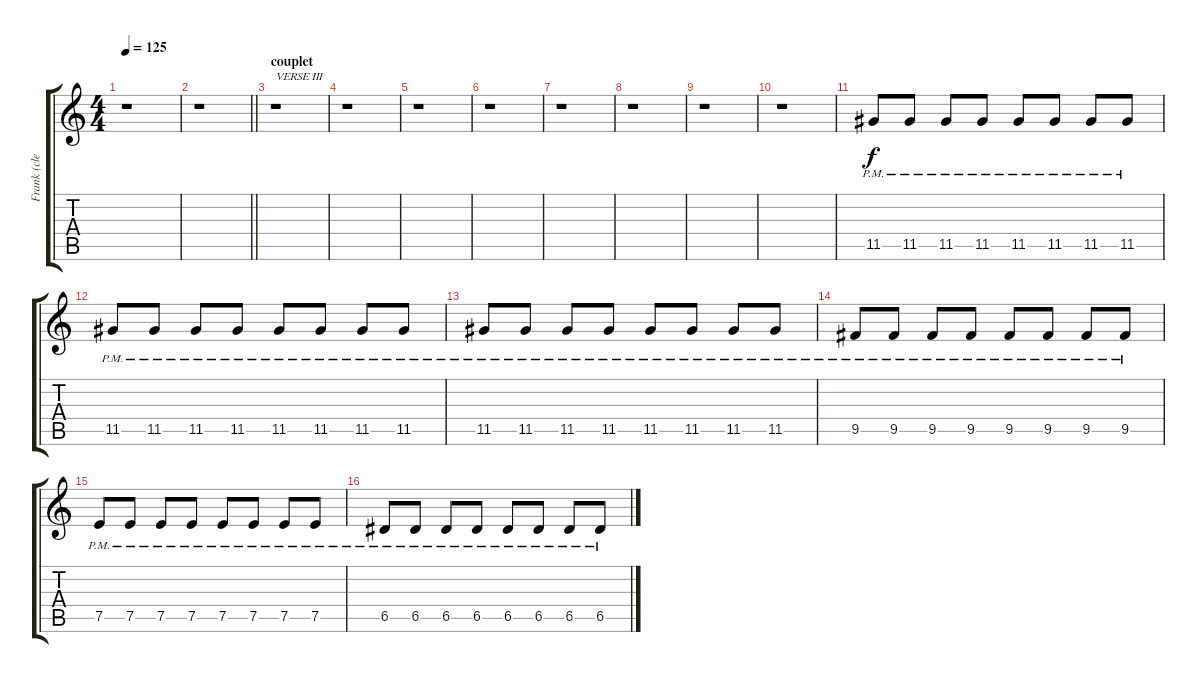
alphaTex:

\track ("Frank (clean)" "Frank (cle") {instrument electricguitarmuted}
\staff {score tabs}
\tuning (E4 B3 G3 D3 A2 E2) {hide}
\ts (4 4)
\tempo 125
\clef g2
\ks c
r.1{dy f} |
\barLineRight lightlight
r.1 |
\section ("" "couplet")
r.1{txt "VERSE III"} |
r.1 |
r.1 |
r.1 |
r.1 |
r.1 |
r.1 |
r.1 |
11.5{pm}.8 11.5{pm}.8 11.5{pm}.8 11.5{pm}.8 11.5{pm}.8 11.5{pm}.8 11.5{pm}.8 11.5{pm}.8 |
11.5{pm}.8 11.5{pm}.8 11.5{pm}.8 11.5{pm}.8 11.5{pm}.8 11.5{pm}.8 11.5{pm}.8 11.5{pm}.8 |
11.5{pm}.8 11.5{pm}.8 11.5{pm}.8 11.5{pm}.8 11.5{pm}.8 11.5{pm}.8 11.5{pm}.8 11.5{pm}.8 |
9.5{pm}.8 9.5{pm}.8 9.5{pm}.8 9.5{pm}.8 9.5{pm}.8 9.5{pm}.8 9.5{pm}.8 9.5{pm}.8 |
7.5{pm}.8 7.5{pm}.8 7.5{pm}.8 7.5{pm}.8 7.5{pm}.8 7.5{pm}.8 7.5{pm}.8 7.5{pm}.8 |
6.5{pm}.8 6.5{pm}.8 6.5{pm}.8 6.5{pm}.8 6.5{pm}.8 6.5{pm}.8 6.5{pm}.8 6.5{pm}.8
